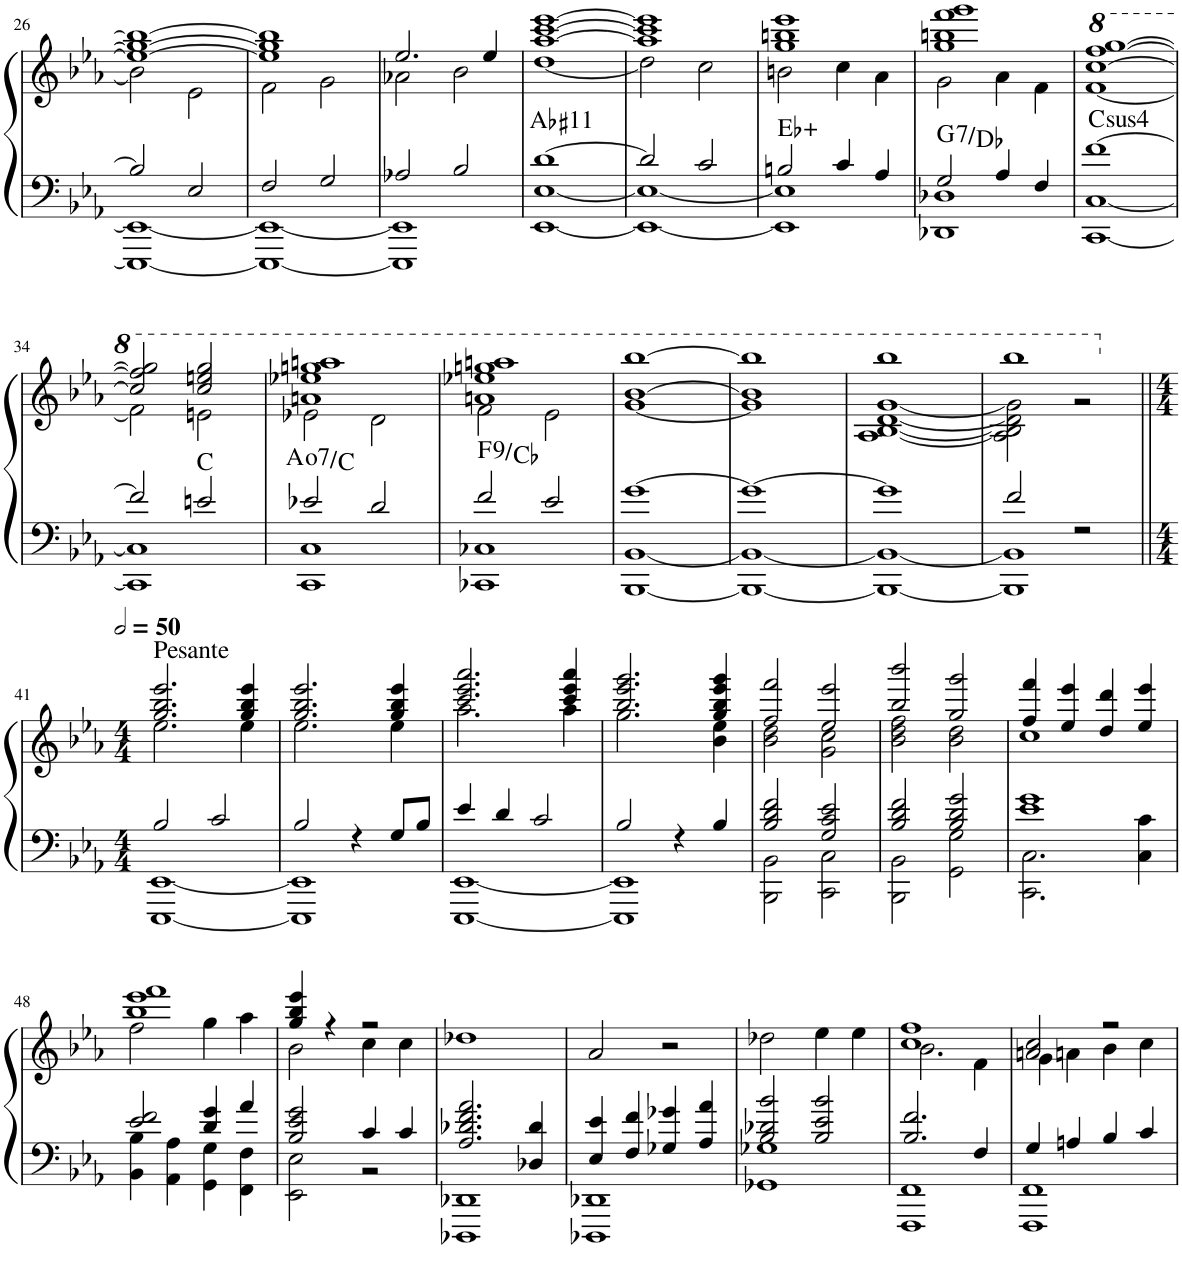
**kern	**kern	**harte
*part1	*part1	*part1
*staff2	*staff1	*
*I"Piano	*	*
*I'Pno.	*	*
!!LO:PB:g=z
*clefF4	*clefG2	*
*k[b-e-a-]	*k[b-e-a-]	*
*M2/2	*M2/2	*
=26	=26	=26
*^	*^	*
2B-/]	1EEE-_ 1EE-_	1ee-_ 1gg_ 1bb-_	2b-\]	.
2E-/	.	.	2e-\	.
=27	=27	=27	=27	=27
2F/	1EEE-_ 1EE-_	1ee-] 1gg] 1bb-]	2f\	.
2G/	.	.	2g\	.
=28	=28	=28	=28	=28
2A-X/	1EEE-] 1EE-]	2.ee-/	2a-X\	.
2B-/	.	.	2b-\	.
.	.	4ee-/	.	.
=29	=29	=29	=29	=29
[1d	[1EE- [1E-	[1aa- [1ccc [1eee-	[1dd	Ab:maj(#11)
=30	=30	=30	=30	=30
2d/]	1EE-_ 1E-_	1aa-] 1ccc] 1eee-]	2dd\]	.
2c/	.	.	2cc\	.
=31	=31	=31	=31	=31
2Bn/	1EE-] 1E-]	1gg 1bbn 1eee-	2bn\	Eb:aug
4c/	.	.	4cc\	.
4A-/	.	.	4a-\	.
=32	=32	=32	=32	=32
!	!	!	!	!LO:H:kt=7
2G/	1DD-X 1D-X	1gg 1bbn 1fff 1ggg	2g\	G:7/b5
4A-/	.	.	4a-\	.
4F/	.	.	4f\	.
=33	=33	=33	=33	=33
!	!	!	!	!LO:H:kt=4
[1f	[1CC [1C	[1ccc [1fff [1ggg	[1ff	C:sus4
!!LO:LB:g=z	!!
=34	=34	=34	=34	=34
2f/]	1CC] 1C]	2ccc/] 2fff/] 2ggg/]	2ff\]	.
2en/	.	2ccc/ 2eeen/ 2ggg/	2een\	C:maj
=35	=35	=35	=35	=35
!	!	!	!	!LO:H:kt=7
2e-X/	1CC 1C	1aan 1eee-X 1gggn 1aaan	2ee-X\	A:dim7/b3
2d/	.	.	2dd\	.
=36	=36	=36	=36	=36
!	!	!	!	!LO:H:kt=9
2f/	1CC-X 1C-X	1aan 1eee-X 1gggn 1aaan	2ff\	F:9/b5
2e-/	.	.	2ee-\	.
=37	=37	=37	=37	=37
[1g	[1BBB- [1BB-	[1bb- [1bbb-	[1gg	.
=38	=38	=38	=38	=38
1g_	1BBB-_ 1BB-_	1bb-] 1bbb-]	1gg]	.
=39	=39	=39	=39	=39
1g]	1BBB-_ 1BB-_	1bbb-	[1a- [1b- [1dd [1gg	.
=40	=40	=40	=40	=40
2f/	1BBB-] 1BB-]	1bbb-	2a-\] 2b-\] 2dd\] 2gg\]	.
2r	.	.	2r	.
!!LO:LB:g=z	!!
=41||	=41||	=41||	=41||	=41||
*M4/4	*	*M4/4	*	*
*	*	*MM100	*	*
!	!	!LO:TX:a:t=Pesante	!	!
2B-/	[1EEE- [1EE-	2.gg/ 2.bb-/ 2.eee-/	2.ee-\	.
2c/	.	.	.	.
.	.	4gg/ 4bb-/ 4eee-/	4ee-\	.
=42	=42	=42	=42	=42
2B-/	1EEE-] 1EE-]	2.gg/ 2.bb-/ 2.eee-/	2.ee-\	.
4r	.	.	.	.
8G/L	.	4gg/ 4bb-/ 4eee-/	4ee-\	.
8B-/J	.	.	.	.
=43	=43	=43	=43	=43
4e-/	[1EEE- [1EE-	2.ccc/ 2.eee-/ 2.aaa-/	2.aa-\	.
4d/	.	.	.	.
2c/	.	.	.	.
.	.	4ccc/ 4eee-/ 4aaa-/	4aa-\	.
=44	=44	=44	=44	=44
2B-/	1EEE-] 1EE-]	2.bb-/ 2.eee-/ 2.ggg/	2.gg\	.
4r	.	.	.	.
4B-/	.	4gg/ 4bb-/ 4eee-/ 4ggg/	4b-\ 4ee-\	.
=45	=45	=45	=45	=45
2B-/ 2d/ 2f/	2BBB-\ 2BB-\	2ff/ 2fff/	2b-\ 2dd\	.
2G/ 2c/ 2e-/	2CC\ 2C\	2ee-/ 2eee-/	2g\ 2cc\	.
=46	=46	=46	=46	=46
2B-/ 2d/ 2f/	2BBB-\ 2BB-\	2bb-/ 2bbb-/	2b-\ 2dd\ 2ff\	.
2B-/ 2d/ 2g/	2GG\ 2G\	2gg/ 2ggg/	2b-\ 2dd\	.
=47	=47	=47	=47	=47
1e- 1g	2.CC\ 2.C\	4ff/ 4fff/	1cc	.
.	.	4ee-/ 4eee-/	.	.
.	.	4dd/ 4ddd/	.	.
.	4C\ 4c\	4ee-/ 4eee-/	.	.
!!LO:LB:g=z	!!
=48	=48	=48	=48	=48
2e-/ 2f/	4BB-\ 4B-\	1bb- 1eee- 1fff	2ff\	.
.	4AA-\ 4A-\	.	.	.
4d/ 4g/	4GG\ 4G\	.	4gg\	.
4a-/	4FF\ 4F\	.	4aa-\	.
=49	=49	=49	=49	=49
2B-/ 2e-/ 2g/	2EE-\ 2E-\	4gg/ 4bb-/ 4eee-/	2b-\	.
.	.	4r	.	.
4c/	2r	2r	4cc\	.
4c/	.	.	4cc\	.
*	*	*v	*v	*
=50	=50	=50	=50
2.A-/ 2.d-X/ 2.f/ 2.a-/	1DDD-X 1DD-X	1dd-X	.
4D-X/ 4d-/	.	.	.
=51	=51	=51	=51
4E-/ 4e-/	1DDD-X 1DD-X	2a-/	.
4F/ 4f/	.	.	.
4G-X/ 4g-X/	.	2r	.
4A-/ 4a-/	.	.	.
=52	=52	=52	=52
2B-/ 2d-X/ 2b-/	1GG-X 1G-X	2dd-X\	.
2B-/ 2e-/ 2b-/	.	4ee-\	.
.	.	4ee-\	.
=53	=53	=53	=53
*	*	*^	*
2.B-/ 2.f/	1FFF 1FF	1cc 1ff	2.b-\	.
4F/	.	.	4f\	.
=54	=54	=54	=54	=54
4G/	1FFF 1FF	2an/ 2cc/	4g\	.
4An/	.	.	4an\	.
4B-/	.	2r	4b-\	.
4c/	.	.	4cc\	.
*v	*v	*	*	*
*	*v	*v	*
=	=	=
*-	*-	*-
